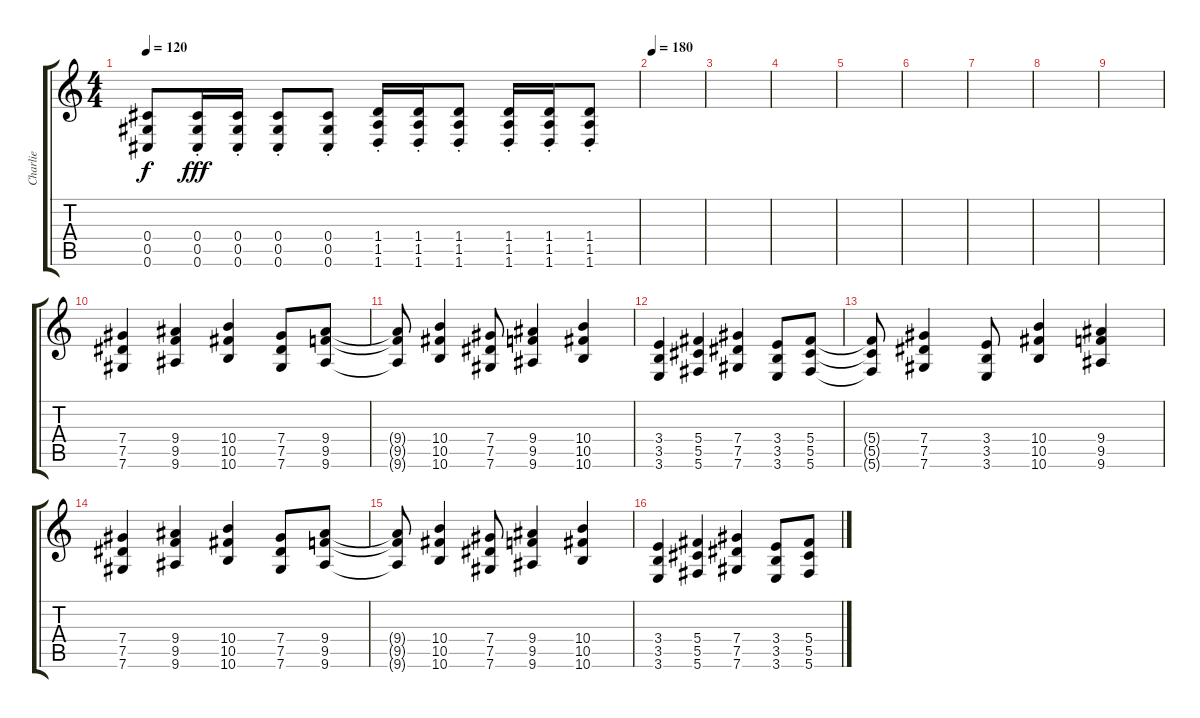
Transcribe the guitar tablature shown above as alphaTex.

\track ("Charlie" "Charlie") {instrument distortionguitar}
\staff {score tabs}
\tuning (Eb4 Bb3 Gb3 Db3 Ab2 Db2) {hide}
\ts (4 4)
\tempo 120
\clef g2
\ks c
(0.4{t} 0.5{t} 0.6{t}).8{dy f} (0.4{st} 0.5{st} 0.6{st}).16{dy fff} (0.4{st} 0.5{st} 0.6{st}).16 (0.4{st} 0.5{st} 0.6{st}).8 (0.4{st} 0.5{st} 0.6{st}).8 (1.4{st} 1.5{st} 1.6{st}).16 (1.4{st} 1.5{st} 1.6{st}).16 (1.4{st} 1.5{st} 1.6{st}).8 (1.4{st} 1.5{st} 1.6{st}).16 (1.4{st} 1.5{st} 1.6{st}).16 (1.4{st} 1.5{st} 1.6{st}).8 |
\tempo 180
|
|
|
|
|
|
|
|
(7.4 7.5 7.6).4 (9.4 9.5 9.6).4 (10.4 10.5 10.6).4 (7.4 7.5 7.6).8 (9.4 9.5 9.6).8 |
(9.4{t} 9.5{t} 9.6{t}).8 (10.4 10.5 10.6).4 (7.4 7.5 7.6).8 (9.4 9.5 9.6).4 (10.4 10.5 10.6).4 |
(3.4 3.5 3.6).4 (5.4 5.5 5.6).4 (7.4 7.5 7.6).4 (3.4 3.5 3.6).8 (5.4 5.5 5.6).8 |
(5.4{t} 5.5{t} 5.6{t}).8 (7.4 7.5 7.6).4 (3.4 3.5 3.6).8 (10.4 10.5 10.6).4 (9.4 9.5 9.6).4 |
(7.4 7.5 7.6).4 (9.4 9.5 9.6).4 (10.4 10.5 10.6).4 (7.4 7.5 7.6).8 (9.4 9.5 9.6).8 |
(9.4{t} 9.5{t} 9.6{t}).8 (10.4 10.5 10.6).4 (7.4 7.5 7.6).8 (9.4 9.5 9.6).4 (10.4 10.5 10.6).4 |
(3.4 3.5 3.6).4 (5.4 5.5 5.6).4 (7.4 7.5 7.6).4 (3.4 3.5 3.6).8 (5.4 5.5 5.6).8
